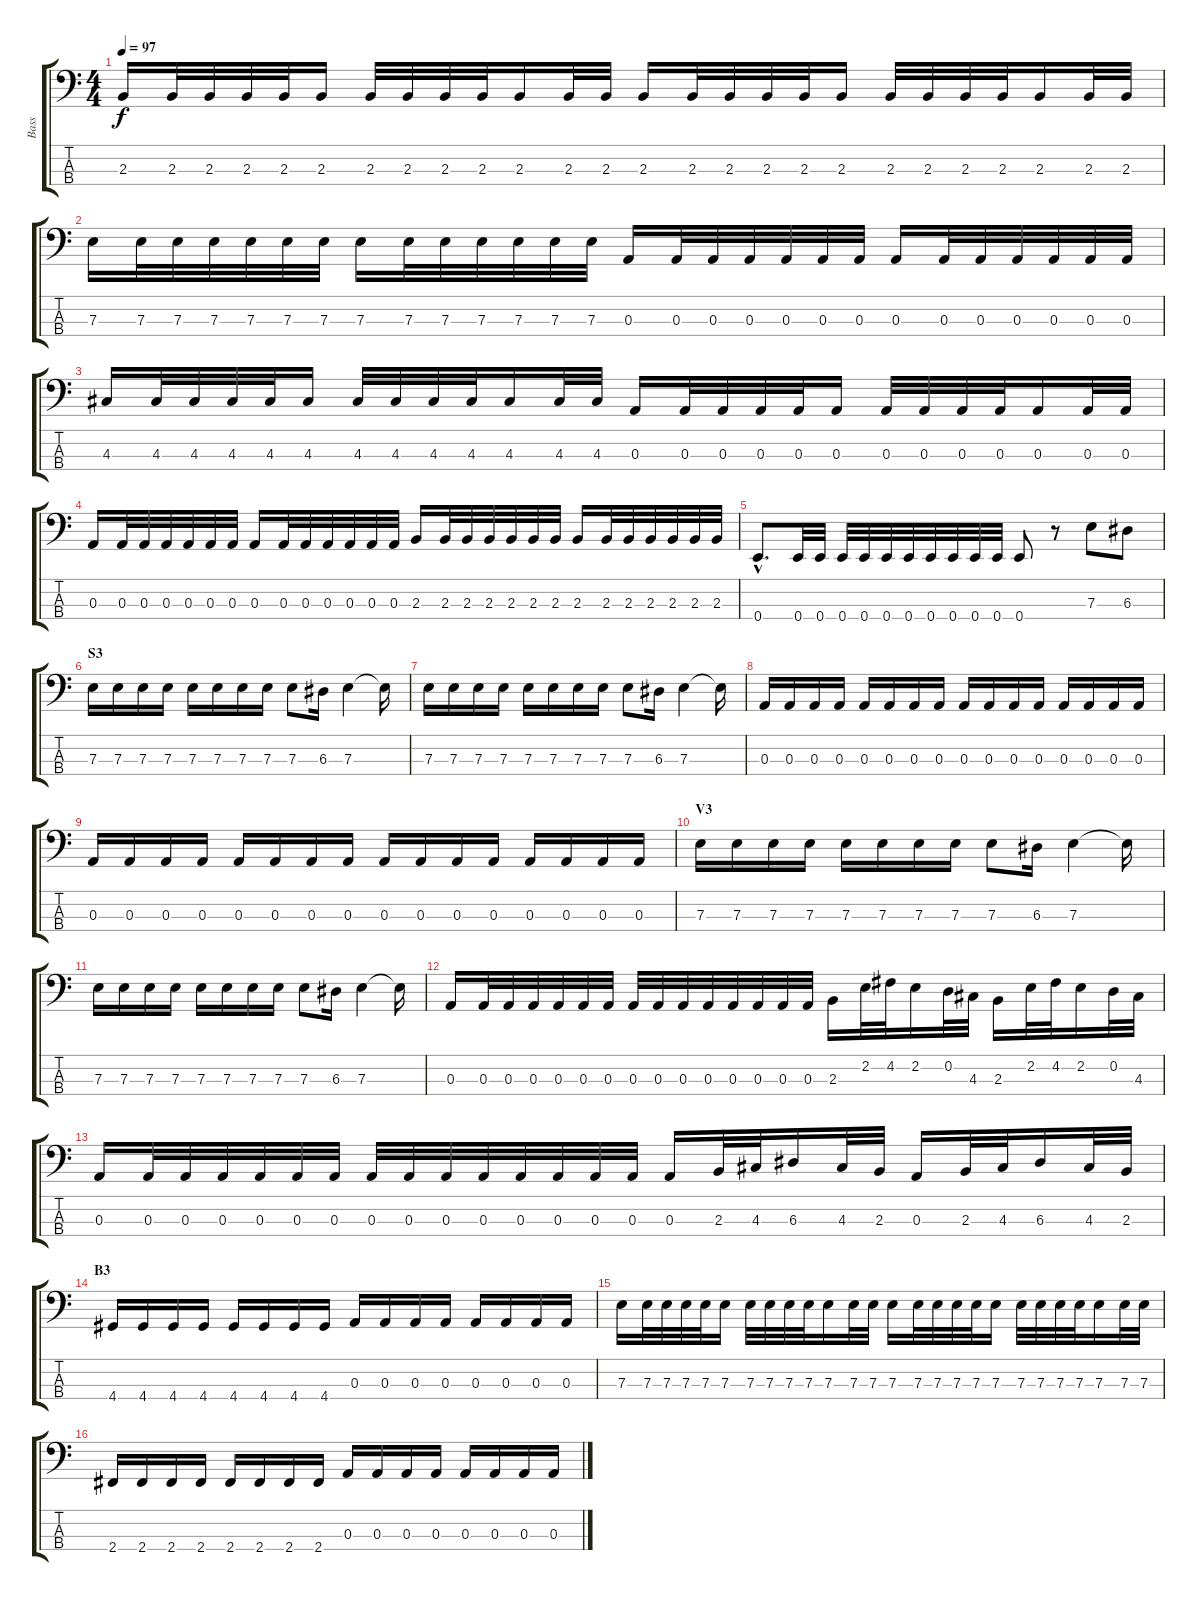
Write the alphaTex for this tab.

\track ("Bass" "Bass") {instrument electricbassfinger}
\staff {score tabs}
\tuning (G2 D2 A1 E1) {hide}
\ts (4 4)
\tempo 97
\clef f4
\ks c
2.3.16{dy f} 2.3.32 2.3.32 2.3.32 2.3.32 2.3.16 2.3.32 2.3.32 2.3.32 2.3.32 2.3.16 2.3.32 2.3.32 2.3.16 2.3.32 2.3.32 2.3.32 2.3.32 2.3.16 2.3.32 2.3.32 2.3.32 2.3.32 2.3.16 2.3.32 2.3.32 |
7.3.16 7.3.32 7.3.32 7.3.32 7.3.32 7.3.32 7.3.32 7.3.16 7.3.32 7.3.32 7.3.32 7.3.32 7.3.32 7.3.32 0.3.16 0.3.32 0.3.32 0.3.32 0.3.32 0.3.32 0.3.32 0.3.16 0.3.32 0.3.32 0.3.32 0.3.32 0.3.32 0.3.32 |
4.3.16 4.3.32 4.3.32 4.3.32 4.3.32 4.3.16 4.3.32 4.3.32 4.3.32 4.3.32 4.3.16 4.3.32 4.3.32 0.3.16 0.3.32 0.3.32 0.3.32 0.3.32 0.3.16 0.3.32 0.3.32 0.3.32 0.3.32 0.3.16 0.3.32 0.3.32 |
0.3.16 0.3.32 0.3.32 0.3.32 0.3.32 0.3.32 0.3.32 0.3.16 0.3.32 0.3.32 0.3.32 0.3.32 0.3.32 0.3.32 2.3.16 2.3.32 2.3.32 2.3.32 2.3.32 2.3.32 2.3.32 2.3.16 2.3.32 2.3.32 2.3.32 2.3.32 2.3.32 2.3.32 |
0.4{hac}.8{d} 0.4.32 0.4.32 0.4.32 0.4.32 0.4.32 0.4.32 0.4.32 0.4.32 0.4.32 0.4.32 0.4.8 r.8 7.3.8 6.3.8 |
\section ("" "S3")
7.3.16 7.3.16 7.3.16 7.3.16 7.3.16 7.3.16 7.3.16 7.3.16 7.3.8 6.3.16 7.3.4 7.3{t}.16 |
7.3.16 7.3.16 7.3.16 7.3.16 7.3.16 7.3.16 7.3.16 7.3.16 7.3.8 6.3.16 7.3.4 7.3{t}.16 |
0.3.16 0.3.16 0.3.16 0.3.16 0.3.16 0.3.16 0.3.16 0.3.16 0.3.16 0.3.16 0.3.16 0.3.16 0.3.16 0.3.16 0.3.16 0.3.16 |
0.3.16 0.3.16 0.3.16 0.3.16 0.3.16 0.3.16 0.3.16 0.3.16 0.3.16 0.3.16 0.3.16 0.3.16 0.3.16 0.3.16 0.3.16 0.3.16 |
\section ("" "V3")
7.3.16 7.3.16 7.3.16 7.3.16 7.3.16 7.3.16 7.3.16 7.3.16 7.3.8 6.3.16 7.3.4 7.3{t}.16 |
7.3.16 7.3.16 7.3.16 7.3.16 7.3.16 7.3.16 7.3.16 7.3.16 7.3.8 6.3.16 7.3.4 7.3{t}.16 |
0.3.16 0.3.32 0.3.32 0.3.32 0.3.32 0.3.32 0.3.32 0.3.32 0.3.32 0.3.32 0.3.32 0.3.32 0.3.32 0.3.32 0.3.32 2.3.16 2.2.32 4.2.32 2.2.16 0.2.32 4.3.32 2.3.16 2.2.32 4.2.32 2.2.16 0.2.32 4.3.32 |
0.3.16 0.3.32 0.3.32 0.3.32 0.3.32 0.3.32 0.3.32 0.3.32 0.3.32 0.3.32 0.3.32 0.3.32 0.3.32 0.3.32 0.3.32 0.3.16 2.3.32 4.3.32 6.3.16 4.3.32 2.3.32 0.3.16 2.3.32 4.3.32 6.3.16 4.3.32 2.3.32 |
\section ("" "B3")
4.4.16 4.4.16 4.4.16 4.4.16 4.4.16 4.4.16 4.4.16 4.4.16 0.3.16 0.3.16 0.3.16 0.3.16 0.3.16 0.3.16 0.3.16 0.3.16 |
7.3.16 7.3.32 7.3.32 7.3.32 7.3.32 7.3.16 7.3.32 7.3.32 7.3.32 7.3.32 7.3.16 7.3.32 7.3.32 7.3.16 7.3.32 7.3.32 7.3.32 7.3.32 7.3.16 7.3.32 7.3.32 7.3.32 7.3.32 7.3.16 7.3.32 7.3.32 |
2.4.16 2.4.16 2.4.16 2.4.16 2.4.16 2.4.16 2.4.16 2.4.16 0.3.16 0.3.16 0.3.16 0.3.16 0.3.16 0.3.16 0.3.16 0.3.16
